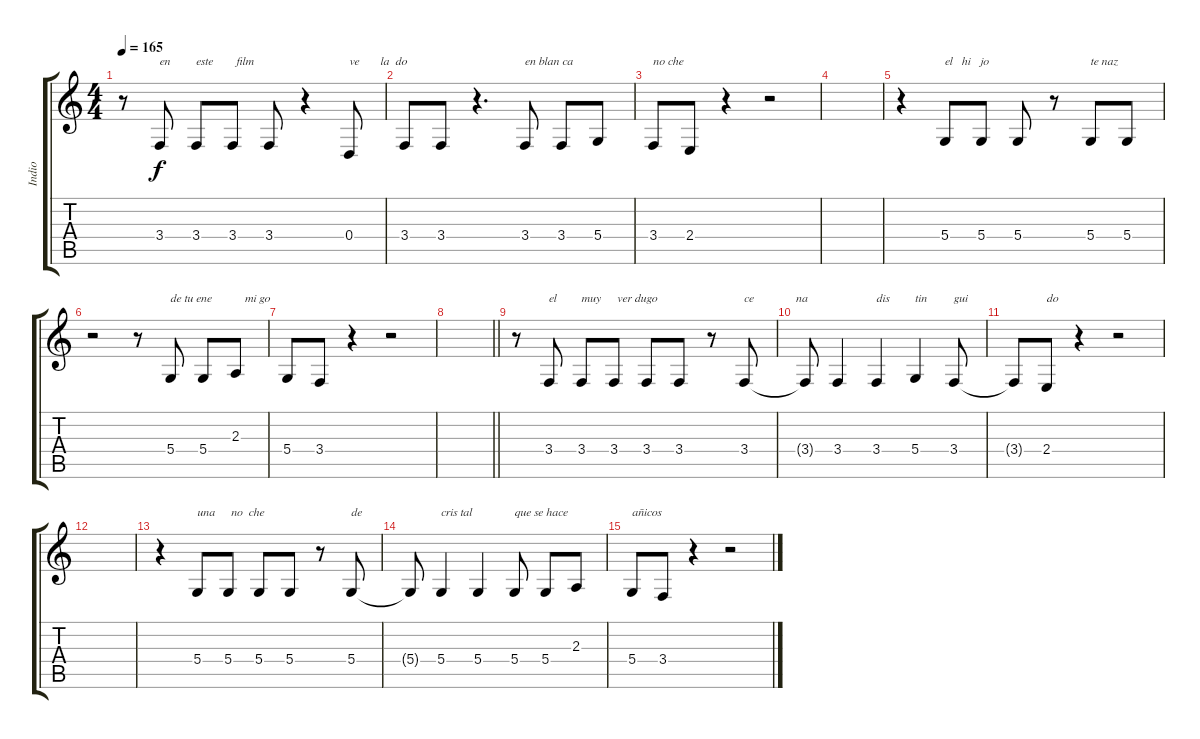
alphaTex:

\track ("Indio" "Indio") {instrument stringensemble1}
\staff {score tabs}
\tuning (E4 B3 G3 D3 A2 E2) {hide}
\ts (4 4)
\tempo 165
\clef g2
\ks c
r.8{dy f} 3.4.8{txt "en"} 3.4.8{txt "este"} 3.4.8{txt " film"} 3.4.8 r.4 0.4.8{txt "ve       la  do"} |
3.4.8 3.4.8 r.4{d} 3.4.8{txt "en blan ca"} 3.4.8 5.4.8 |
3.4.8{txt "no che"} 2.4.8 r.4 r.2 |
|
r.4 5.4.8{txt "el   hi   jo"} 5.4.8 5.4.8 r.8 5.4.8{txt "te naz"} 5.4.8 |
r.2 r.8 5.4.8{txt "de tu ene           mi go"} 5.4.8 2.3.8 |
5.4.8 3.4.8 r.4 r.2 |
\barLineRight lightlight
|
r.8 3.4.8{txt "el"} 3.4.8{txt "muy"} 3.4.8{txt " ver dugo"} 3.4.8 3.4.8 r.8 3.4.8{txt "ce              na"} |
3.4{t}.8 3.4.4 3.4.4{txt "dis"} 5.4.4{txt "tin"} 3.4.8{txt "gui"} |
3.4{t}.8 2.4.8{txt "do"} r.4 r.2 |
|
r.4 5.4.8{txt "una"} 5.4.8{txt " no  che"} 5.4.8 5.4.8 r.8 5.4.8{txt "de"} |
5.4{t}.8 5.4.4{txt "cris tal"} 5.4.4 5.4.8{txt "que se hace"} 5.4.8 2.3.8 |
5.4.8{txt "añicos"} 3.4.8 r.4 r.2
